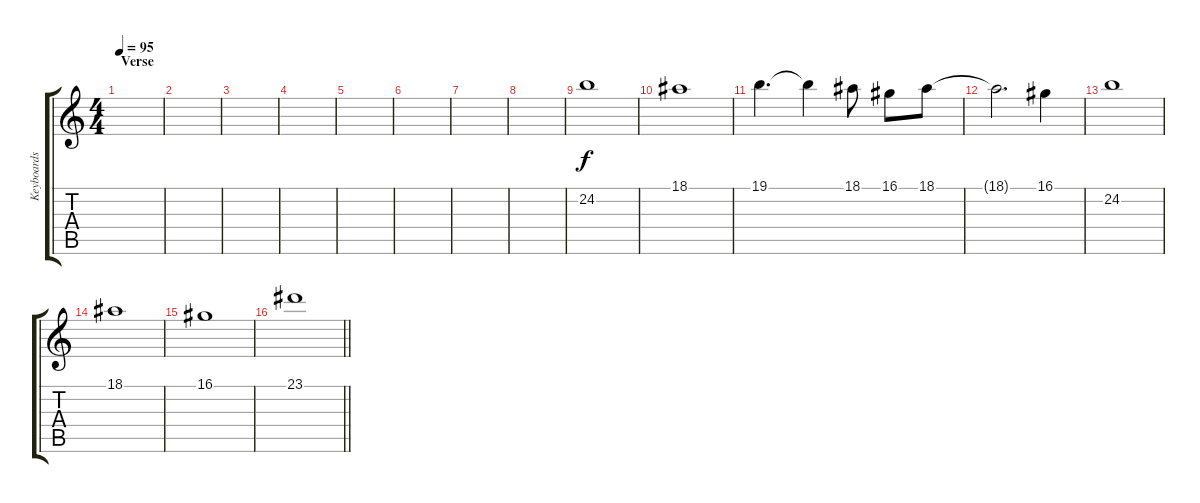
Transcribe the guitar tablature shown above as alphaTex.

\track ("Keyboards " "Keyboards ") {instrument piccolo}
\staff {score tabs}
\tuning (E4 B3 G3 D3 A2 E2) {hide}
\ts (4 4)
\section ("" "Verse ")
\tempo 95
\clef g2
\ks c
|
|
|
|
|
|
|
|
24.2.1 |
18.1.1 |
19.1.4{d} 19.1{t}.4 18.1.8 16.1.8 18.1.8 |
18.1{t}.2{d} 16.1.4 |
24.2.1 |
18.1.1 |
16.1.1 |
\barLineRight lightlight
23.1.1
